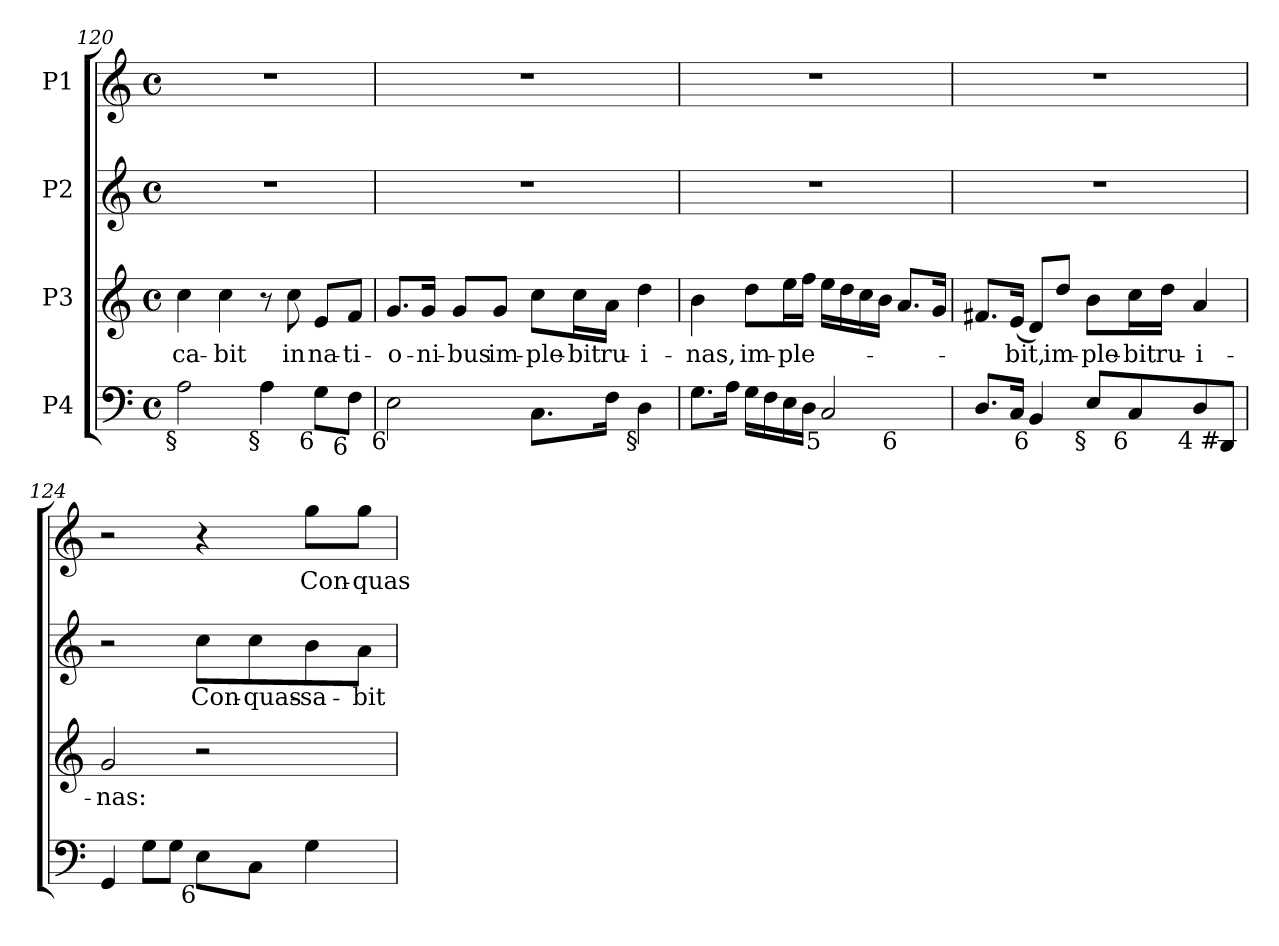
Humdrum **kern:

**kern	**kern	**text	**kern	**text	**kern	**text
*part4	*part3	*part3	*part2	*part2	*part1	*part1
*staff4	*staff3	*staff3	*staff2	*staff2	*staff1	*staff1
*I"P4	*I"P3	*	*I"P2	*	*I"P1	*
*clefF4	*clefG2	*	*clefG2	*	*clefG2	*
*k[]	*k[]	*	*k[]	*	*k[]	*
*C:	*C:	*	*C:	*	*C:	*
*M4/4	*M4/4	*	*M4/4	*	*M4/4	*
*met(c)	*met(c)	*	*met(c)	*	*met(c)	*
=120	=120	=120	=120	=120	=120	=120
!LO:TX:b:rj:t=§	!	!	!	!	!	!
!	!	!LO:LY:b:color=#000000	!	!	!	!
2Ai\	4cci\	-ca-	1r	.	1r	.
!	!	!LO:LY:b:color=#000000	!	!	!	!
.	4cci\	-bit	.	.	.	.
!LO:TX:b:rj:t=§	!	!	!	!	!	!
4Ai\	8r	.	.	.	.	.
!	!	!LO:LY:b:color=#000000	!	!	!	!
.	8cci\	in	.	.	.	.
!LO:TX:b:rj:t=6	!	!	!	!	!	!
!	!	!LO:LY:b:color=#000000	!	!	!	!
8Gi\L	8ei/L	na-	.	.	.	.
!LO:TX:b:rj:t=6	!	!	!	!	!	!
!	!	!LO:LY:b:color=#000000	!	!	!	!
8Fi\J	8fi/J	-ti-	.	.	.	.
!!LO:LB:g=z
=121	=121	=121	=121	=121	=121	=121
!LO:TX:b:rj:t=6	!	!	!	!	!	!
!	!	!LO:LY:b:color=#000000	!	!	!	!
2Ei\	8.gi/L	-o-	1r	.	1r	.
!	!	!LO:LY:b:color=#000000	!	!	!	!
.	16gi/Jk	-ni-	.	.	.	.
!	!	!LO:LY:b:color=#000000	!	!	!	!
.	8gi/L	-bus	.	.	.	.
!	!	!LO:LY:b:color=#000000	!	!	!	!
.	8gi/J	im-	.	.	.	.
!	!	!LO:LY:b:color=#000000	!	!	!	!
8.Ci\L	8cci\L	-ple-	.	.	.	.
!	!	!LO:LY:b:color=#000000	!	!	!	!
.	16cci\L	-bit	.	.	.	.
!	!	!LO:LY:b:color=#000000	!	!	!	!
16Fi\Jk	16ai\JJ	ru-	.	.	.	.
!LO:TX:b:rj:t=§	!	!	!	!	!	!
!	!	!LO:LY:b:color=#000000	!	!	!	!
4Di\	4ddi\	-i-	.	.	.	.
=122	=122	=122	=122	=122	=122	=122
!	!	!LO:LY:b:color=#000000	!	!	!	!
*^	*	*	*	*	*	*
8.Gi\L	2.ryy	4bi\	-nas,	1r	.	1r	.
16Ai\Jk	.	.	.	.	.	.	.
!	!	!	!LO:LY:b:color=#000000	!	!	!	!
16Gi\LL	.	8ddi\L	im-	.	.	.	.
16Fi\	.	.	.	.	.	.	.
!	!	!	!LO:LY:b:color=#000000	!	!	!	!
16Ei\	.	16eei\L	-ple-	.	.	.	.
16Di\JJ	.	16ffi\JJ	.	.	.	.	.
!LO:TX:b:rj:t=5	!	!	!	!	!	!	!
2Ci/	.	16eei\LL	.	.	.	.	.
.	.	16ddi\	.	.	.	.	.
.	.	16cci\	.	.	.	.	.
.	.	16bi\JJ	.	.	.	.	.
!	!LO:TX:b:rj:t=6	!	!	!	!	!	!
.	4ryy	8.ai/L	.	.	.	.	.
.	.	16gi/Jk	.	.	.	.	.
=123	=123	=123	=123	=123	=123	=123	=123
!LO:TX:b:rj:t=#	!	!	!	!	!	!	!
*v	*v	*	*	*	*	*	*
8.Di/L	8.f#Xi/L	.	1r	.	1r	.
!	!	!LO:LY:b:color=#000000	!	!	!	!
16Ci/Jk	(16ei/Jk	-bit,	.	.	.	.
!LO:TX:b:rj:t=6	!	!	!	!	!	!
4BBi/	8di/L)	.	.	.	.	.
!	!	!LO:LY:b:color=#000000	!	!	!	!
.	8ddi/J	im-	.	.	.	.
!LO:TX:b:rj:t=§	!	!	!	!	!	!
!	!	!LO:LY:b:color=#000000	!	!	!	!
8Ei/L	8bi\L	-ple-	.	.	.	.
!LO:TX:b:rj:t=6	!	!	!	!	!	!
!	!	!LO:LY:b:color=#000000	!	!	!	!
8Ci/	16cci\L	-bit	.	.	.	.
!	!	!LO:LY:b:color=#000000	!	!	!	!
.	16ddi\JJ	ru-	.	.	.	.
!LO:TX:b:rj:t=4	!	!	!	!	!	!
!	!	!LO:LY:b:color=#000000	!	!	!	!
8Di/	4ai/	-i-	.	.	.	.
!LO:TX:b:rj:t=#	!	!	!	!	!	!
8DDi/J	.	.	.	.	.	.
=124	=124	=124	=124	=124	=124	=124
!	!	!LO:LY:b:color=#000000	!	!	!	!
4GGi/	2gi/	-nas:	2r	.	2r	.
8Gi\L	.	.	.	.	.	.
8Gi\J	.	.	.	.	.	.
!LO:TX:b:rj:t=6	!	!	!	!	!	!
!	!	!	!	!LO:LY:b:color=#000000	!	!
8Ei\L	2r	.	8cci\L	Con-	4r	.
!	!	!	!	!LO:LY:b:color=#000000	!	!
8Ci\J	.	.	8cci\	-quas-	.	.
!	!	!	!	!LO:LY:b:color=#000000	!	!
!	!	!	!	!	!	!LO:LY:b:color=#000000
4Gi\	.	.	8bi\	-sa-	8ggi\L	Con-
!	!	!	!	!LO:LY:b:color=#000000	!	!
!	!	!	!	!	!	!LO:LY:b:color=#000000
.	.	.	8ai\J	-bit	8ggi\J	-quas-
=	=	=	=	=	=	=
*-	*-	*-	*-	*-	*-	*-
